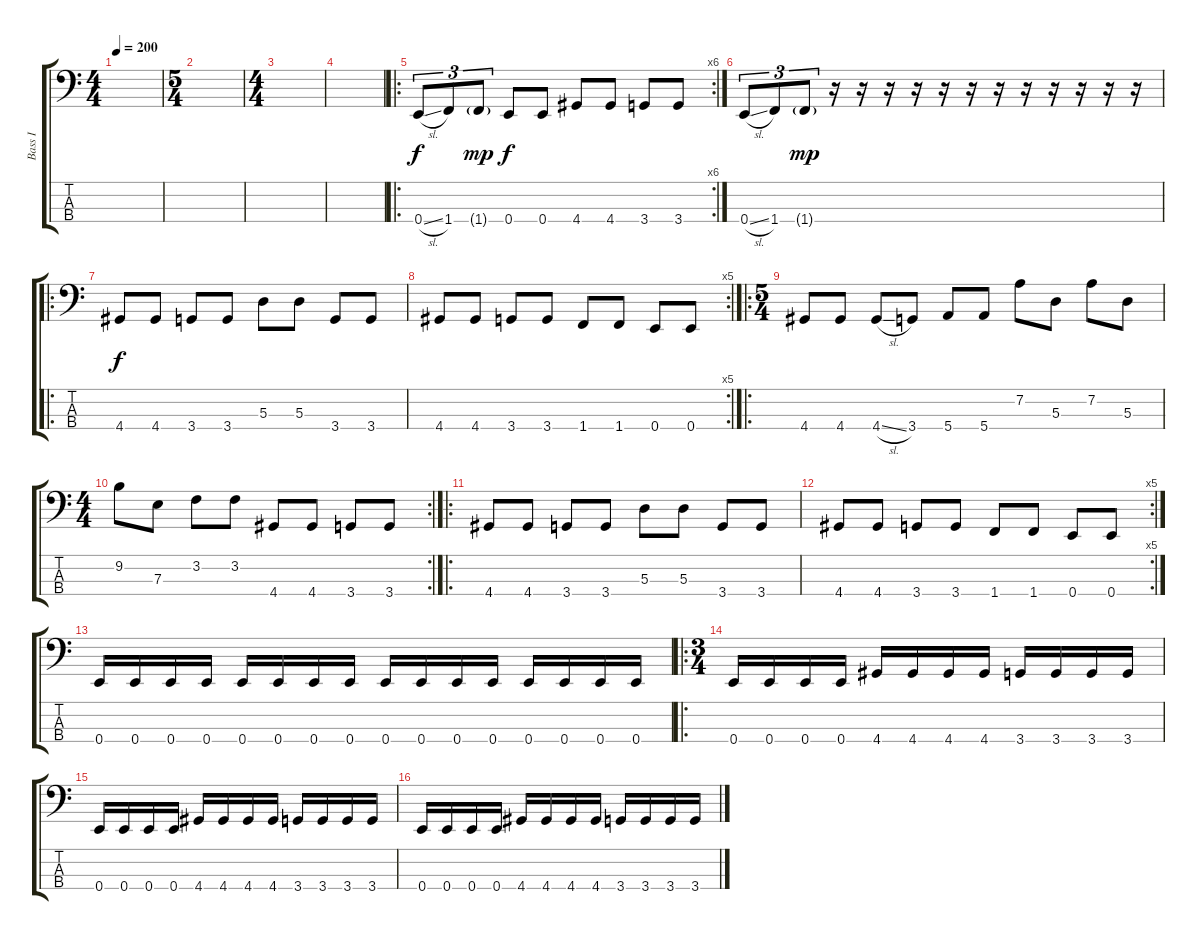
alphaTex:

\track ("Bass I" "Bass I") {instrument electricbasspick}
\staff {score tabs}
\tuning (G2 D2 A1 E1) {hide}
\ts (4 4)
\tempo 200
\clef f4
\ks c
|
\ts (5 4)
|
\ts (4 4)
|
|
\ro
\rc 6
0.4{sl}.8{tu (3 2)} 1.4.8{tu (3 2)} 1.4{g}.8{tu (3 2) dy mp} 0.4.8{dy f} 0.4.8 4.4.8 4.4.8 3.4.8 3.4.8 |
0.4{sl}.8{tu (3 2)} 1.4.8{tu (3 2)} 1.4{g}.8{tu (3 2) dy mp} r.16 r.16 r.16 r.16 r.16 r.16 r.16 r.16 r.16 r.16 r.16 r.16 |
\ro
4.4.8{dy f} 4.4.8 3.4.8 3.4.8 5.3.8 5.3.8 3.4.8 3.4.8 |
\rc 5
4.4.8 4.4.8 3.4.8 3.4.8 1.4.8 1.4.8 0.4.8 0.4.8 |
\ro
\ts (5 4)
4.4.8 4.4.8 4.4{sl}.8 3.4.8 5.4.8 5.4.8 7.2.8 5.3.8 7.2.8 5.3.8 |
\rc 2
\ts (4 4)
9.2.8 7.3.8 3.2.8 3.2.8 4.4.8 4.4.8 3.4.8 3.4.8 |
\ro
4.4.8 4.4.8 3.4.8 3.4.8 5.3.8 5.3.8 3.4.8 3.4.8 |
\rc 5
4.4.8 4.4.8 3.4.8 3.4.8 1.4.8 1.4.8 0.4.8 0.4.8 |
0.4.16 0.4.16 0.4.16 0.4.16 0.4.16 0.4.16 0.4.16 0.4.16 0.4.16 0.4.16 0.4.16 0.4.16 0.4.16 0.4.16 0.4.16 0.4.16 |
\ro
\ts (3 4)
0.4.16 0.4.16 0.4.16 0.4.16 4.4.16 4.4.16 4.4.16 4.4.16 3.4.16 3.4.16 3.4.16 3.4.16 |
0.4.16 0.4.16 0.4.16 0.4.16 4.4.16 4.4.16 4.4.16 4.4.16 3.4.16 3.4.16 3.4.16 3.4.16 |
0.4.16 0.4.16 0.4.16 0.4.16 4.4.16 4.4.16 4.4.16 4.4.16 3.4.16 3.4.16 3.4.16 3.4.16
